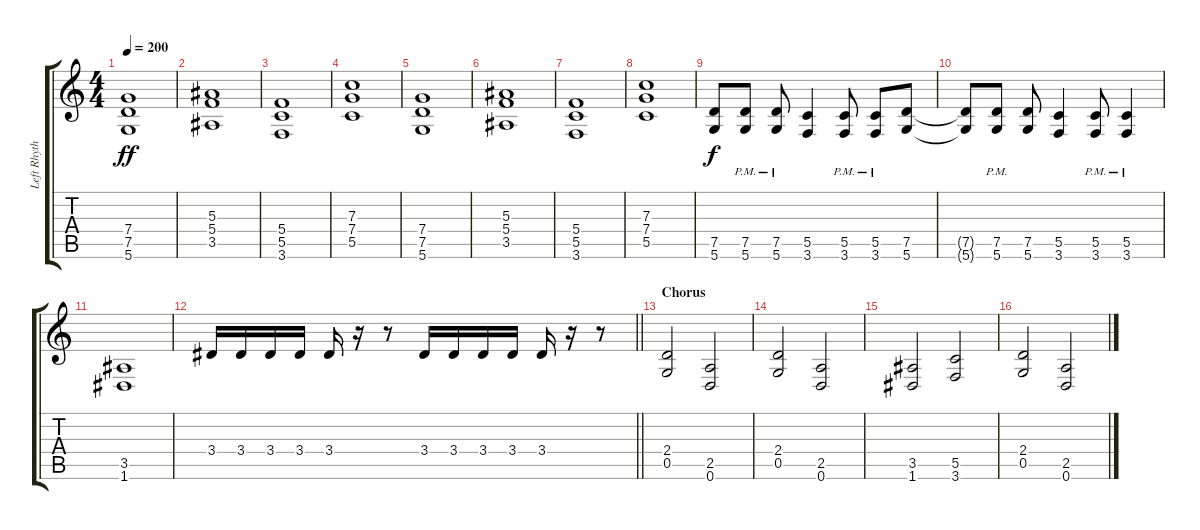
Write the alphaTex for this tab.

\track ("Left Rhythm Gtr" "Left Rhyth") {instrument overdrivenguitar}
\staff {score tabs}
\tuning (D4 A3 F3 C3 G2 D2) {hide}
\ts (4 4)
\tempo 200
\clef g2
\ks c
(7.4 7.5 5.6).1{dy ff} |
(5.3 5.4 3.5).1 |
(5.4 5.5 3.6).1 |
(7.3 7.4 5.5).1 |
(7.4 7.5 5.6).1 |
(5.3 5.4 3.5).1 |
(5.4 5.5 3.6).1 |
(7.3 7.4 5.5).1 |
(7.5 5.6).8{dy f} (7.5{pm} 5.6{pm}).8 (7.5{pm} 5.6{pm}).8 (5.5 3.6).4 (5.5{pm} 3.6{pm}).8 (5.5{pm} 3.6{pm}).8 (7.5 5.6).8 |
(7.5{t} 5.6{t}).8 (7.5{pm} 5.6{pm}).8 (7.5 5.6).8 (5.5 3.6).4 (5.5{pm} 3.6{pm}).8 (5.5{pm} 3.6{pm}).4 |
(3.5 1.6).1 |
\barLineRight lightlight
3.4.16 3.4.16 3.4.16 3.4.16 3.4.16 r.16 r.8 3.4.16 3.4.16 3.4.16 3.4.16 3.4.16 r.16 r.8 |
\section ("" "Chorus")
(2.4 0.5).2 (2.5 0.6).2 |
(2.4 0.5).2 (2.5 0.6).2 |
(3.5 1.6).2 (5.5 3.6).2 |
(2.4 0.5).2 (2.5 0.6).2
